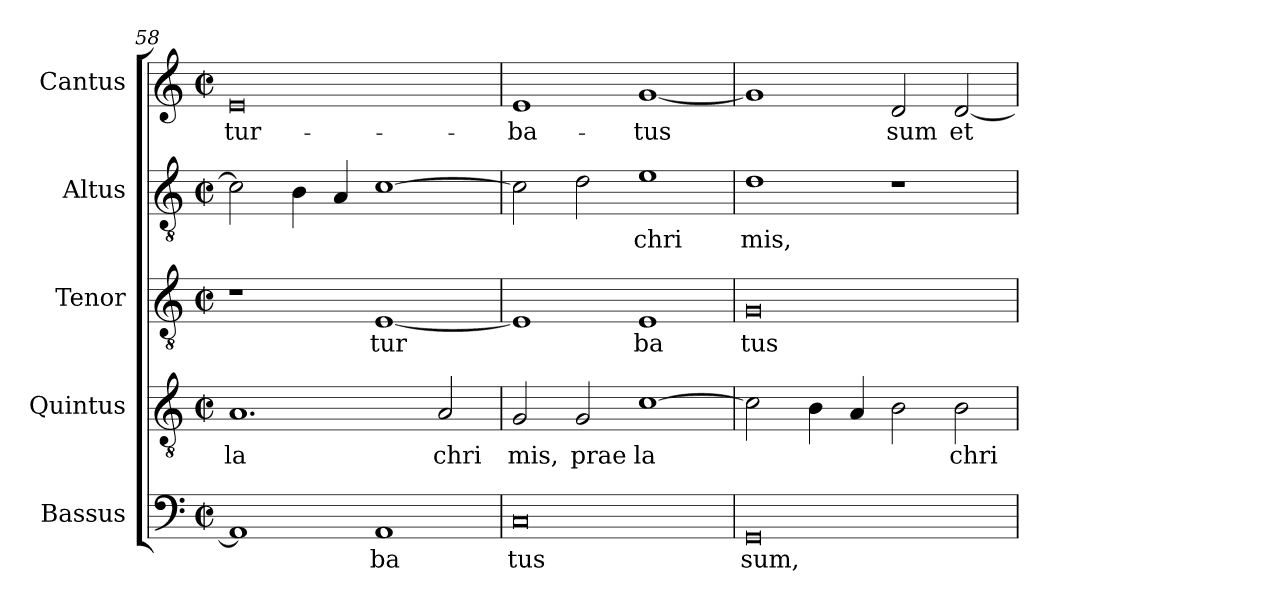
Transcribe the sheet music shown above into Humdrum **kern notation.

**kern	**text	**kern	**text	**kern	**text	**kern	**text	**kern	**text
*part5	*part5	*part4	*part4	*part3	*part3	*part2	*part2	*part1	*part1
*staff5	*staff5	*staff4	*staff4	*staff3	*staff3	*staff2	*staff2	*staff1	*staff1
*I"Bassus	*	*I"Quintus	*	*I"Tenor	*	*I"Altus	*	*I"Cantus	*
*clefF4	*	*clefGv2	*	*clefGv2	*	*clefGv2	*	*clefG2	*
*k[]	*	*k[]	*	*k[]	*	*k[]	*	*k[]	*
*C:	*	*C:	*	*C:	*	*C:	*	*C:	*
*M2/2	*	*M2/2	*	*M2/2	*	*M2/2	*	*M2/2	*
*met(c|)	*	*met(c|)	*	*met(c|)	*	*met(c|)	*	*met(c|)	*
=58	=58	=58	=58	=58	=58	=58	=58	=58	=58
!	!LO:LY:b:cj	!	!LO:LY:b:cj	!	!	!	!LO:LY:b:cj	!	!LO:LY:b:cj
1AA]	.	1.A	la	1r	.	2c\]	.	0e	tur-
!	!	!	!	!	!	!	!LO:LY:b:cj	!	!
.	.	.	.	.	.	4B\	.	.	.
!	!	!	!	!	!	!	!LO:LY:b:cj	!	!
.	.	.	.	.	.	4A/	.	.	.
!	!LO:LY:b:cj	!	!	!	!LO:LY:b:cj	!	!LO:LY:b:cj	!	!
1AA	ba	.	.	[<1E	tur	[>1c	.	.	.
!	!	!	!LO:LY:b:cj	!	!	!	!	!	!
.	.	2A/	chri	.	.	.	.	.	.
=59	=59	=59	=59	=59	=59	=59	=59	=59	=59
!	!LO:LY:b:cj	!	!LO:LY:b:cj	!	!LO:LY:b:cj	!	!LO:LY:b:cj	!	!LO:LY:b:cj
0C	tus	2G/	mis,	1E]	.	2c\]	.	1e	-ba-
!	!	!	!LO:LY:b:cj	!	!	!	!LO:LY:b:cj	!	!
.	.	2G/	prae	.	.	2d\	.	.	.
!	!	!	!LO:LY:b:cj	!	!LO:LY:b:cj	!	!LO:LY:b:cj	!	!LO:LY:b:cj
.	.	[>1c	la	1E	ba	1e	chri	[<1g	-tus
=60	=60	=60	=60	=60	=60	=60	=60	=60	=60
!	!LO:LY:b:cj	!	!LO:LY:b:cj	!	!LO:LY:b:cj	!	!LO:LY:b:cj	!	!LO:LY:b:cj
0GG	sum,	2c\]	.	0G	tus	1d	mis,	1g]	.
!	!	!	!LO:LY:b:cj	!	!	!	!	!	!
.	.	4B\	.	.	.	.	.	.	.
!	!	!	!LO:LY:b:cj	!	!	!	!	!	!
.	.	4A/	.	.	.	.	.	.	.
!	!	!	!LO:LY:b:cj	!	!	!	!	!	!LO:LY:b:cj
.	.	2B\	.	.	.	1r	.	2d/	sum
!	!	!	!LO:LY:b:cj	!	!	!	!	!	!LO:LY:b:cj
.	.	2B\	chri	.	.	.	.	[<2d/	et
=	=	=	=	=	=	=	=	=	=
*-	*-	*-	*-	*-	*-	*-	*-	*-	*-
